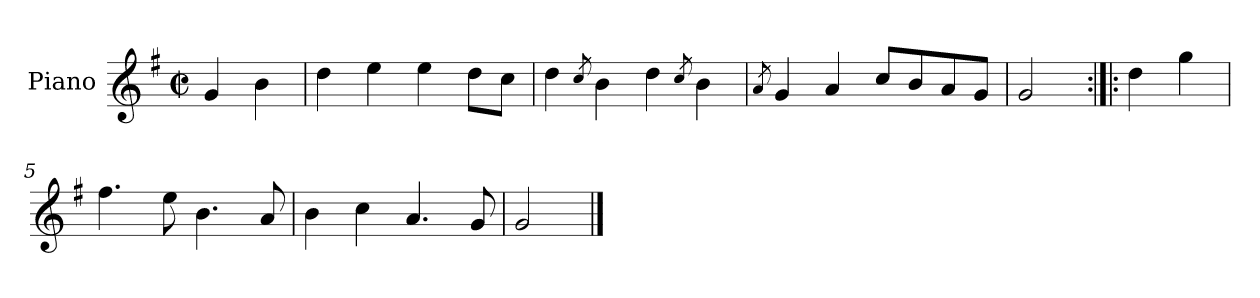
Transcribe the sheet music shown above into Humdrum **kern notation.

**kern
*part1
*staff1
*I"Piano
*I'Pno.
*clefG2
*k[f#]
*M2/2
*met(c|)
=
4g/
4b\
=1
4dd\
4ee\
4ee\
8dd\L
8cc\J
=2
4dd\
8qcc/
4b\
4dd\
8qcc/
4b\
=3
8qa/
4g/
4a/
8cc/L
8b/
8a/
8g/J
=4
2g/
=4X1:|!|:
4dd\
4gg\
=5
4.ff#\
8ee\
4.b\
8a/
=6
4b\
4cc\
4.a/
8g/
=7
2g/
==
*-
